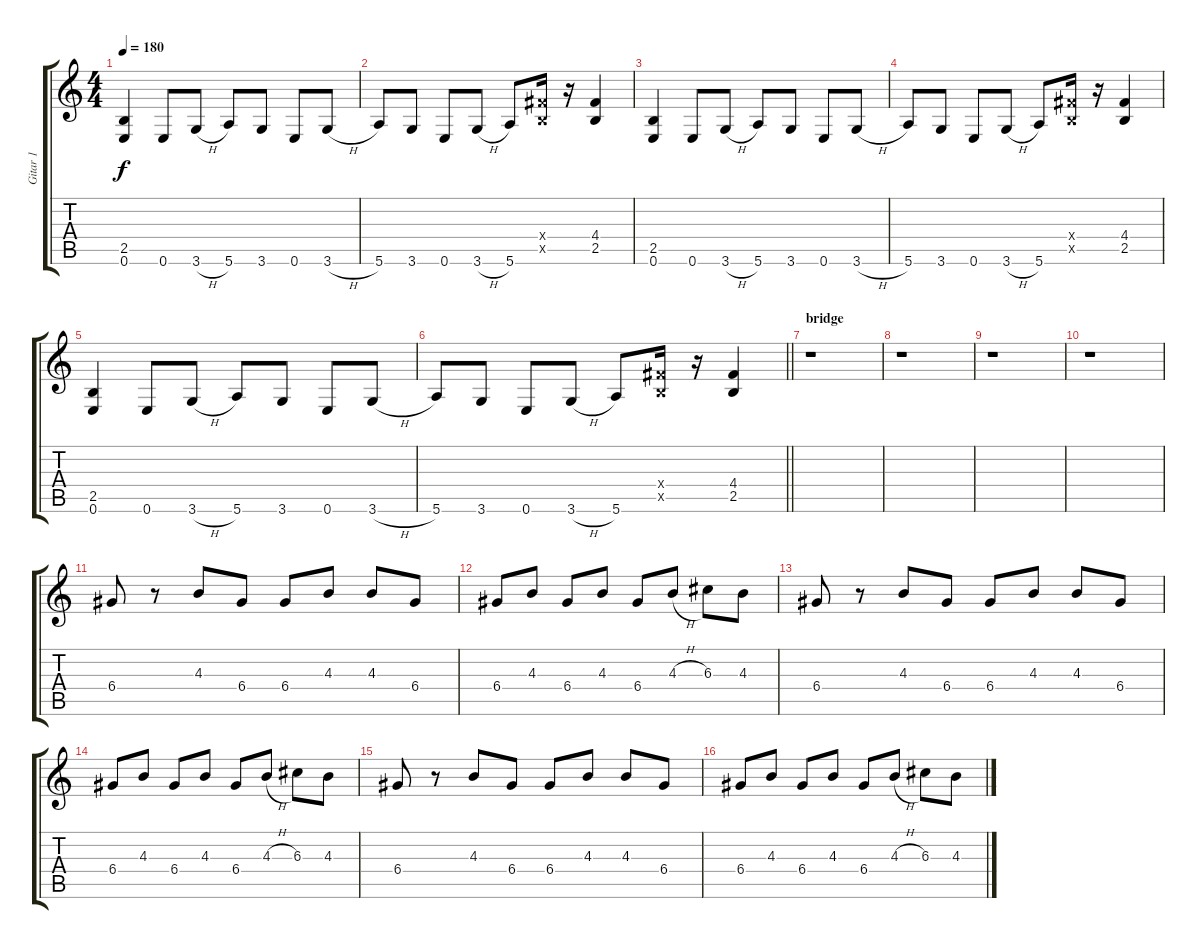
\track ("Gitar 1" "Gitar 1") {instrument distortionguitar}
\staff {score tabs}
\tuning (E4 B3 G3 D3 A2 E2) {hide}
\ts (4 4)
\tempo 180
\clef g2
\ks c
(2.5 0.6).4{dy f} 0.6.8 3.6{h}.8 5.6.8 3.6.8 0.6.8 3.6{h}.8 |
5.6.8 3.6.8 0.6.8 3.6{h}.8 5.6.8 (4.4{x} 2.5{x}).16 r.16 (4.4 2.5).4 |
(2.5 0.6).4 0.6.8 3.6{h}.8 5.6.8 3.6.8 0.6.8 3.6{h}.8 |
5.6.8 3.6.8 0.6.8 3.6{h}.8 5.6.8 (4.4{x} 2.5{x}).16 r.16 (4.4 2.5).4 |
(2.5 0.6).4 0.6.8 3.6{h}.8 5.6.8 3.6.8 0.6.8 3.6{h}.8 |
\barLineRight lightlight
5.6.8 3.6.8 0.6.8 3.6{h}.8 5.6.8 (4.4{x} 2.5{x}).16 r.16 (4.4 2.5).4 |
\section ("" "bridge")
r.1 |
r.1 |
r.1 |
r.1 |
6.4.8 r.8 4.3.8 6.4.8 6.4.8 4.3.8 4.3.8 6.4.8 |
6.4.8 4.3.8 6.4.8 4.3.8 6.4.8 4.3{h}.8 6.3.8 4.3.8 |
6.4.8 r.8 4.3.8 6.4.8 6.4.8 4.3.8 4.3.8 6.4.8 |
6.4.8 4.3.8 6.4.8 4.3.8 6.4.8 4.3{h}.8 6.3.8 4.3.8 |
6.4.8 r.8 4.3.8 6.4.8 6.4.8 4.3.8 4.3.8 6.4.8 |
6.4.8 4.3.8 6.4.8 4.3.8 6.4.8 4.3{h}.8 6.3.8 4.3.8
